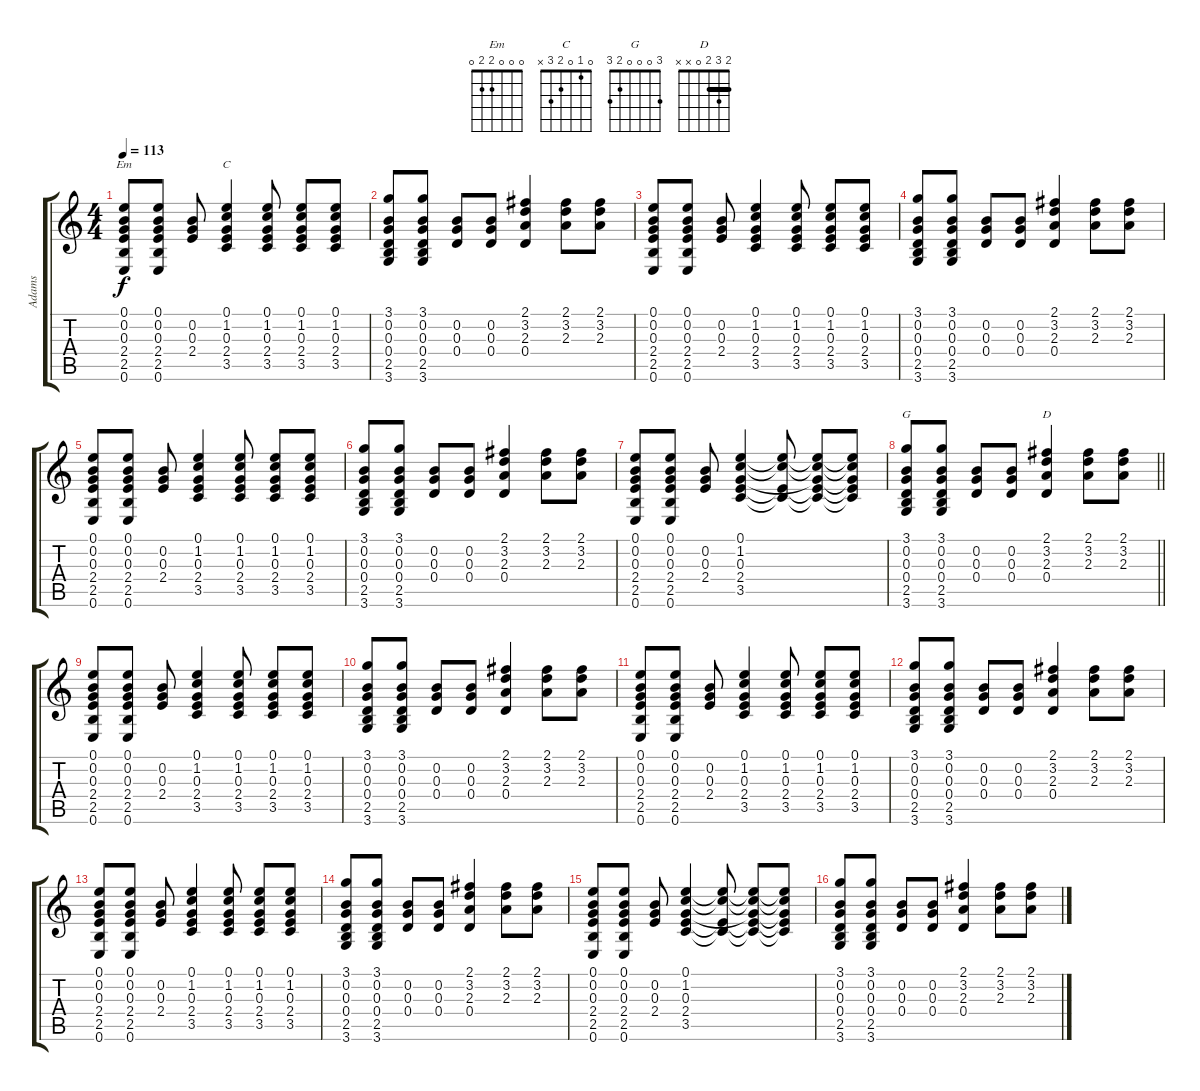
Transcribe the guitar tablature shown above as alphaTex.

\track ("Adams" "Adams") {instrument overdrivenguitar}
\staff {score tabs}
\tuning (E4 B3 G3 D3 A2 E2) {hide}
\chord ("Em" 0 0 0 2 2 0)
\chord ("C" 0 1 0 2 3 x)
\chord ("G" 3 0 0 0 2 3)
\chord ("D" 2 3 2 0 x x) {barre 2}
\ts (4 4)
\tempo 113
\clef g2
\ks c
(0.1 0.2 0.3 2.4 2.5 0.6).8{ch "Em" dy f} (0.1 0.2 0.3 2.4 2.5 0.6).8 (0.2 0.3 2.4).8 (0.1 1.2 0.3 2.4 3.5).4{ch "C"} (0.1 1.2 0.3 2.4 3.5).8 (0.1 1.2 0.3 2.4 3.5).8 (0.1 1.2 0.3 2.4 3.5).8 |
(3.1 0.2 0.3 0.4 2.5 3.6).8 (3.1 0.2 0.3 0.4 2.5 3.6).8 (0.2 0.3 0.4).8 (0.2 0.3 0.4).8 (2.1 3.2 2.3 0.4).4 (2.1 3.2 2.3).8 (2.1 3.2 2.3).8 |
(0.1 0.2 0.3 2.4 2.5 0.6).8 (0.1 0.2 0.3 2.4 2.5 0.6).8 (0.2 0.3 2.4).8 (0.1 1.2 0.3 2.4 3.5).4 (0.1 1.2 0.3 2.4 3.5).8 (0.1 1.2 0.3 2.4 3.5).8 (0.1 1.2 0.3 2.4 3.5).8 |
(3.1 0.2 0.3 0.4 2.5 3.6).8 (3.1 0.2 0.3 0.4 2.5 3.6).8 (0.2 0.3 0.4).8 (0.2 0.3 0.4).8 (2.1 3.2 2.3 0.4).4 (2.1 3.2 2.3).8 (2.1 3.2 2.3).8 |
(0.1 0.2 0.3 2.4 2.5 0.6).8 (0.1 0.2 0.3 2.4 2.5 0.6).8 (0.2 0.3 2.4).8 (0.1 1.2 0.3 2.4 3.5).4 (0.1 1.2 0.3 2.4 3.5).8 (0.1 1.2 0.3 2.4 3.5).8 (0.1 1.2 0.3 2.4 3.5).8 |
(3.1 0.2 0.3 0.4 2.5 3.6).8 (3.1 0.2 0.3 0.4 2.5 3.6).8 (0.2 0.3 0.4).8 (0.2 0.3 0.4).8 (2.1 3.2 2.3 0.4).4 (2.1 3.2 2.3).8 (2.1 3.2 2.3).8 |
(0.1 0.2 0.3 2.4 2.5 0.6).8 (0.1 0.2 0.3 2.4 2.5 0.6).8 (0.2 0.3 2.4).8 (0.1 1.2 0.3 2.4 3.5).4 (0.1{t} 1.2{t} 2.4{t} 3.5{t}).8 (0.1{t} 1.2{t} 0.3{t} 2.4{t} 3.5{t}).8 (0.1{t} 1.2{t} 0.3{t} 2.4{t} 3.5{t}).8 |
\barLineRight lightlight
(3.1 0.2 0.3 0.4 2.5 3.6).8{ch "G"} (3.1 0.2 0.3 0.4 2.5 3.6).8 (0.2 0.3 0.4).8 (0.2 0.3 0.4).8 (2.1 3.2 2.3 0.4).4{ch "D"} (2.1 3.2 2.3).8 (2.1 3.2 2.3).8 |
(0.1 0.2 0.3 2.4 2.5 0.6).8 (0.1 0.2 0.3 2.4 2.5 0.6).8 (0.2 0.3 2.4).8 (0.1 1.2 0.3 2.4 3.5).4 (0.1 1.2 0.3 2.4 3.5).8 (0.1 1.2 0.3 2.4 3.5).8 (0.1 1.2 0.3 2.4 3.5).8 |
(3.1 0.2 0.3 0.4 2.5 3.6).8 (3.1 0.2 0.3 0.4 2.5 3.6).8 (0.2 0.3 0.4).8 (0.2 0.3 0.4).8 (2.1 3.2 2.3 0.4).4 (2.1 3.2 2.3).8 (2.1 3.2 2.3).8 |
(0.1 0.2 0.3 2.4 2.5 0.6).8 (0.1 0.2 0.3 2.4 2.5 0.6).8 (0.2 0.3 2.4).8 (0.1 1.2 0.3 2.4 3.5).4 (0.1 1.2 0.3 2.4 3.5).8 (0.1 1.2 0.3 2.4 3.5).8 (0.1 1.2 0.3 2.4 3.5).8 |
(3.1 0.2 0.3 0.4 2.5 3.6).8 (3.1 0.2 0.3 0.4 2.5 3.6).8 (0.2 0.3 0.4).8 (0.2 0.3 0.4).8 (2.1 3.2 2.3 0.4).4 (2.1 3.2 2.3).8 (2.1 3.2 2.3).8 |
(0.1 0.2 0.3 2.4 2.5 0.6).8 (0.1 0.2 0.3 2.4 2.5 0.6).8 (0.2 0.3 2.4).8 (0.1 1.2 0.3 2.4 3.5).4 (0.1 1.2 0.3 2.4 3.5).8 (0.1 1.2 0.3 2.4 3.5).8 (0.1 1.2 0.3 2.4 3.5).8 |
(3.1 0.2 0.3 0.4 2.5 3.6).8 (3.1 0.2 0.3 0.4 2.5 3.6).8 (0.2 0.3 0.4).8 (0.2 0.3 0.4).8 (2.1 3.2 2.3 0.4).4 (2.1 3.2 2.3).8 (2.1 3.2 2.3).8 |
(0.1 0.2 0.3 2.4 2.5 0.6).8 (0.1 0.2 0.3 2.4 2.5 0.6).8 (0.2 0.3 2.4).8 (0.1 1.2 0.3 2.4 3.5).4 (0.1{t} 1.2{t} 2.4{t} 3.5{t}).8 (0.1{t} 1.2{t} 0.3{t} 2.4{t} 3.5{t}).8 (0.1{t} 1.2{t} 0.3{t} 2.4{t} 3.5{t}).8 |
(3.1 0.2 0.3 0.4 2.5 3.6).8 (3.1 0.2 0.3 0.4 2.5 3.6).8 (0.2 0.3 0.4).8 (0.2 0.3 0.4).8 (2.1 3.2 2.3 0.4).4 (2.1 3.2 2.3).8 (2.1 3.2 2.3).8
